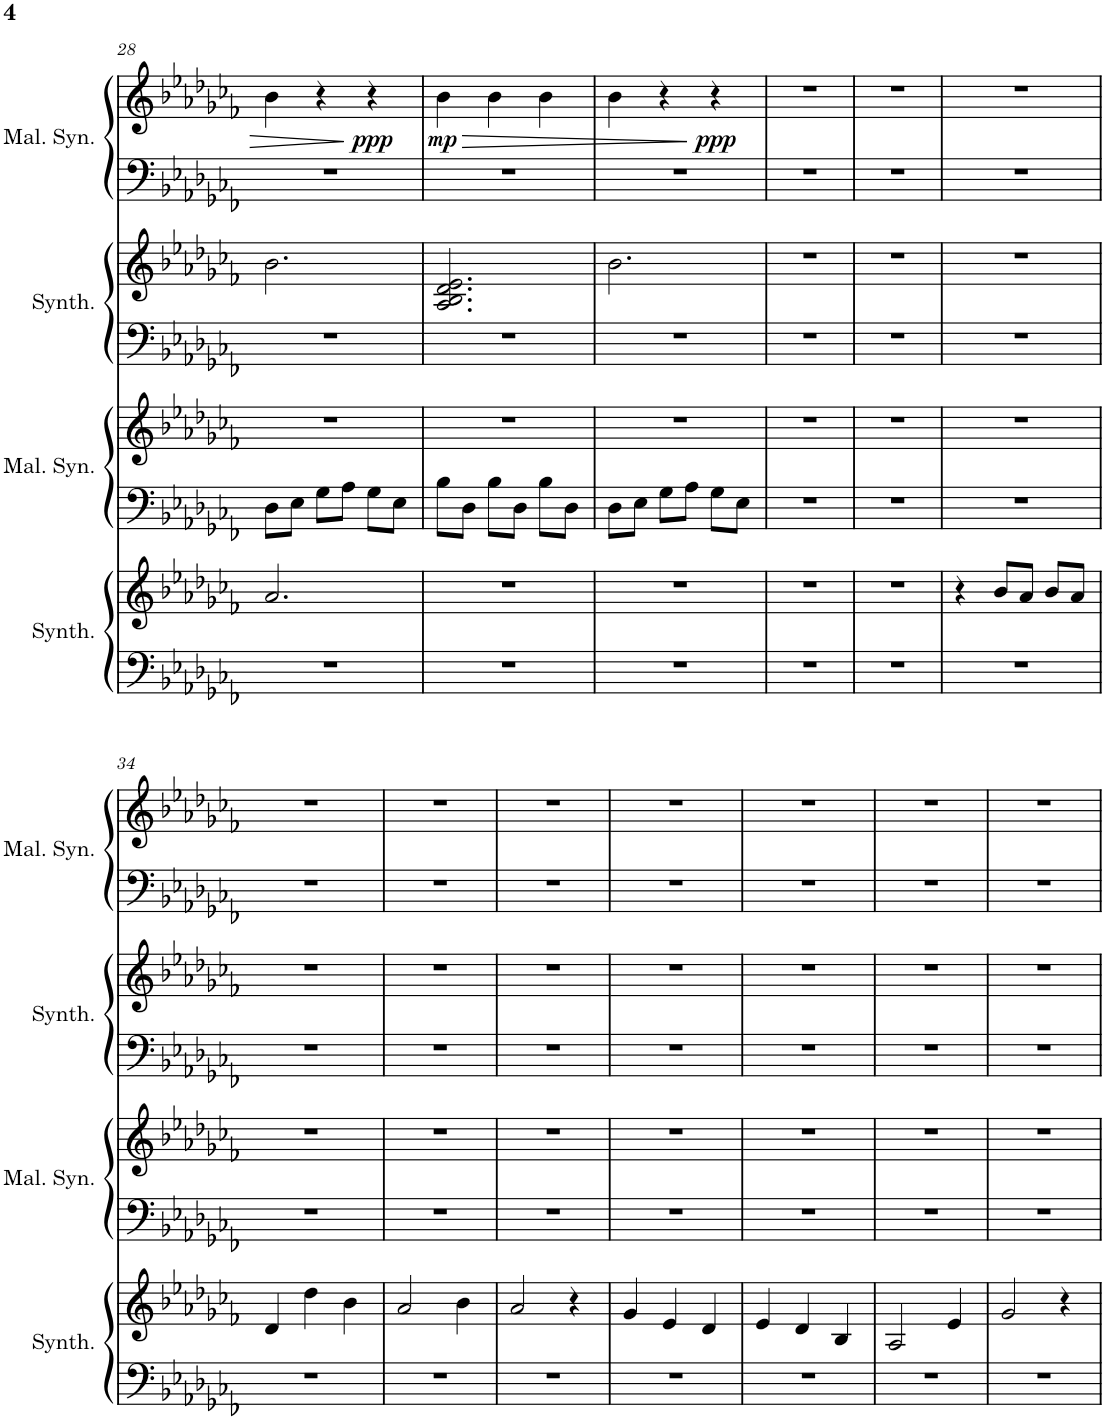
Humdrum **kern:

**kern	**kern	**kern	**kern	**kern	**kern	**kern	**kern	**dynam
*part4	*part4	*part3	*part3	*part2	*part2	*part1	*part1	*part1
*staff8	*staff7	*staff6	*staff5	*staff4	*staff3	*staff2	*staff1	*staff1/2
*I"Halo Synthesizer	*	*I"Mallet Synthesizer	*	*I"Rain Synthesizer	*	*I"Mallet Synthesizer	*	*
*I'Synth.	*	*I'Mal. Syn.	*	*I'Synth.	*	*I'Mal. Syn.	*	*
!!LO:PB:g=z
*clefF4	*clefG2	*clefF4	*clefG2	*clefF4	*clefG2	*clefF4	*clefG2	*
*k[b-e-a-d-g-c-f-]	*k[b-e-a-d-g-c-f-]	*k[b-e-a-d-g-c-f-]	*k[b-e-a-d-g-c-f-]	*k[b-e-a-d-g-c-f-]	*k[b-e-a-d-g-c-f-]	*k[b-e-a-d-g-c-f-]	*k[b-e-a-d-g-c-f-]	*
*M3/4	*M3/4	*M3/4	*M3/4	*M3/4	*M3/4	*M3/4	*M3/4	*
=28	=28	=28	=28	=28	=28	=28	=28	=28
2.r	2.a-/	8D-\L	2.r	2.r	2.b-\	2.r	4b-\	.
.	.	8E-\J	.	.	.	.	.	.
.	.	8G-\L	.	.	.	.	4r	.
.	.	8A-\J	.	.	.	.	.	.
!	!	!	!	!	!	!	!	!LO:DY:b
.	.	8G-\L	.	.	.	.	4r	ppp
.	.	8E-\J	.	.	.	.	.	.
=29	=29	=29	=29	=29	=29	=29	=29	=29
!	!	!	!	!	!	!	!	!LO:HP:b
!	!	!	!	!	!	!	!	!LO:DY:n=1:b
2.r	2.r	8B-\L	2.r	2.r	2.A-/ 2.B-/ 2.d-/ 2.e-/	2.r	4b-\	> mp
.	.	8D-\J	.	.	.	.	.	.
.	.	8B-\L	.	.	.	.	4b-\	.
.	.	8D-\J	.	.	.	.	.	.
.	.	8B-\L	.	.	.	.	4b-\	.
.	.	8D-\J	.	.	.	.	.	.
=30	=30	=30	=30	=30	=30	=30	=30	=30
2.r	2.r	8D-\L	2.r	2.r	2.b-\	2.r	4b-\	.
.	.	8E-\J	.	.	.	.	.	.
.	.	8G-\L	.	.	.	.	4r	.
.	.	8A-\J	.	.	.	.	.	.
!	!	!	!	!	!	!	!	!LO:DY:n=1:b
.	.	8G-\L	.	.	.	.	4r	] ppp
.	.	8E-\J	.	.	.	.	.	.
=31	=31	=31	=31	=31	=31	=31	=31	=31
2.r	2.r	2.r	2.r	2.r	2.r	2.r	2.r	.
=32	=32	=32	=32	=32	=32	=32	=32	=32
2.r	2.r	2.r	2.r	2.r	2.r	2.r	2.r	.
=33	=33	=33	=33	=33	=33	=33	=33	=33
2.r	4r	2.r	2.r	2.r	2.r	2.r	2.r	.
.	8b-/L	.	.	.	.	.	.	.
.	8a-/J	.	.	.	.	.	.	.
.	8b-/L	.	.	.	.	.	.	.
.	8a-/J	.	.	.	.	.	.	.
!!LO:LB:g=z
=34	=34	=34	=34	=34	=34	=34	=34	=34
2.r	4d-/	2.r	2.r	2.r	2.r	2.r	2.r	.
.	4dd-\	.	.	.	.	.	.	.
.	4b-\	.	.	.	.	.	.	.
=35	=35	=35	=35	=35	=35	=35	=35	=35
2.r	2a-/	2.r	2.r	2.r	2.r	2.r	2.r	.
.	4b-\	.	.	.	.	.	.	.
=36	=36	=36	=36	=36	=36	=36	=36	=36
2.r	2a-/	2.r	2.r	2.r	2.r	2.r	2.r	.
.	4r	.	.	.	.	.	.	.
=37	=37	=37	=37	=37	=37	=37	=37	=37
2.r	4g-/	2.r	2.r	2.r	2.r	2.r	2.r	.
.	4e-/	.	.	.	.	.	.	.
.	4d-/	.	.	.	.	.	.	.
=38	=38	=38	=38	=38	=38	=38	=38	=38
2.r	4e-/	2.r	2.r	2.r	2.r	2.r	2.r	.
.	4d-/	.	.	.	.	.	.	.
.	4B-/	.	.	.	.	.	.	.
=39	=39	=39	=39	=39	=39	=39	=39	=39
2.r	2A-/	2.r	2.r	2.r	2.r	2.r	2.r	.
.	4e-/	.	.	.	.	.	.	.
=40	=40	=40	=40	=40	=40	=40	=40	=40
2.r	2g-/	2.r	2.r	2.r	2.r	2.r	2.r	.
.	4r	.	.	.	.	.	.	.
=	=	=	=	=	=	=	=	=
*-	*-	*-	*-	*-	*-	*-	*-	*-
